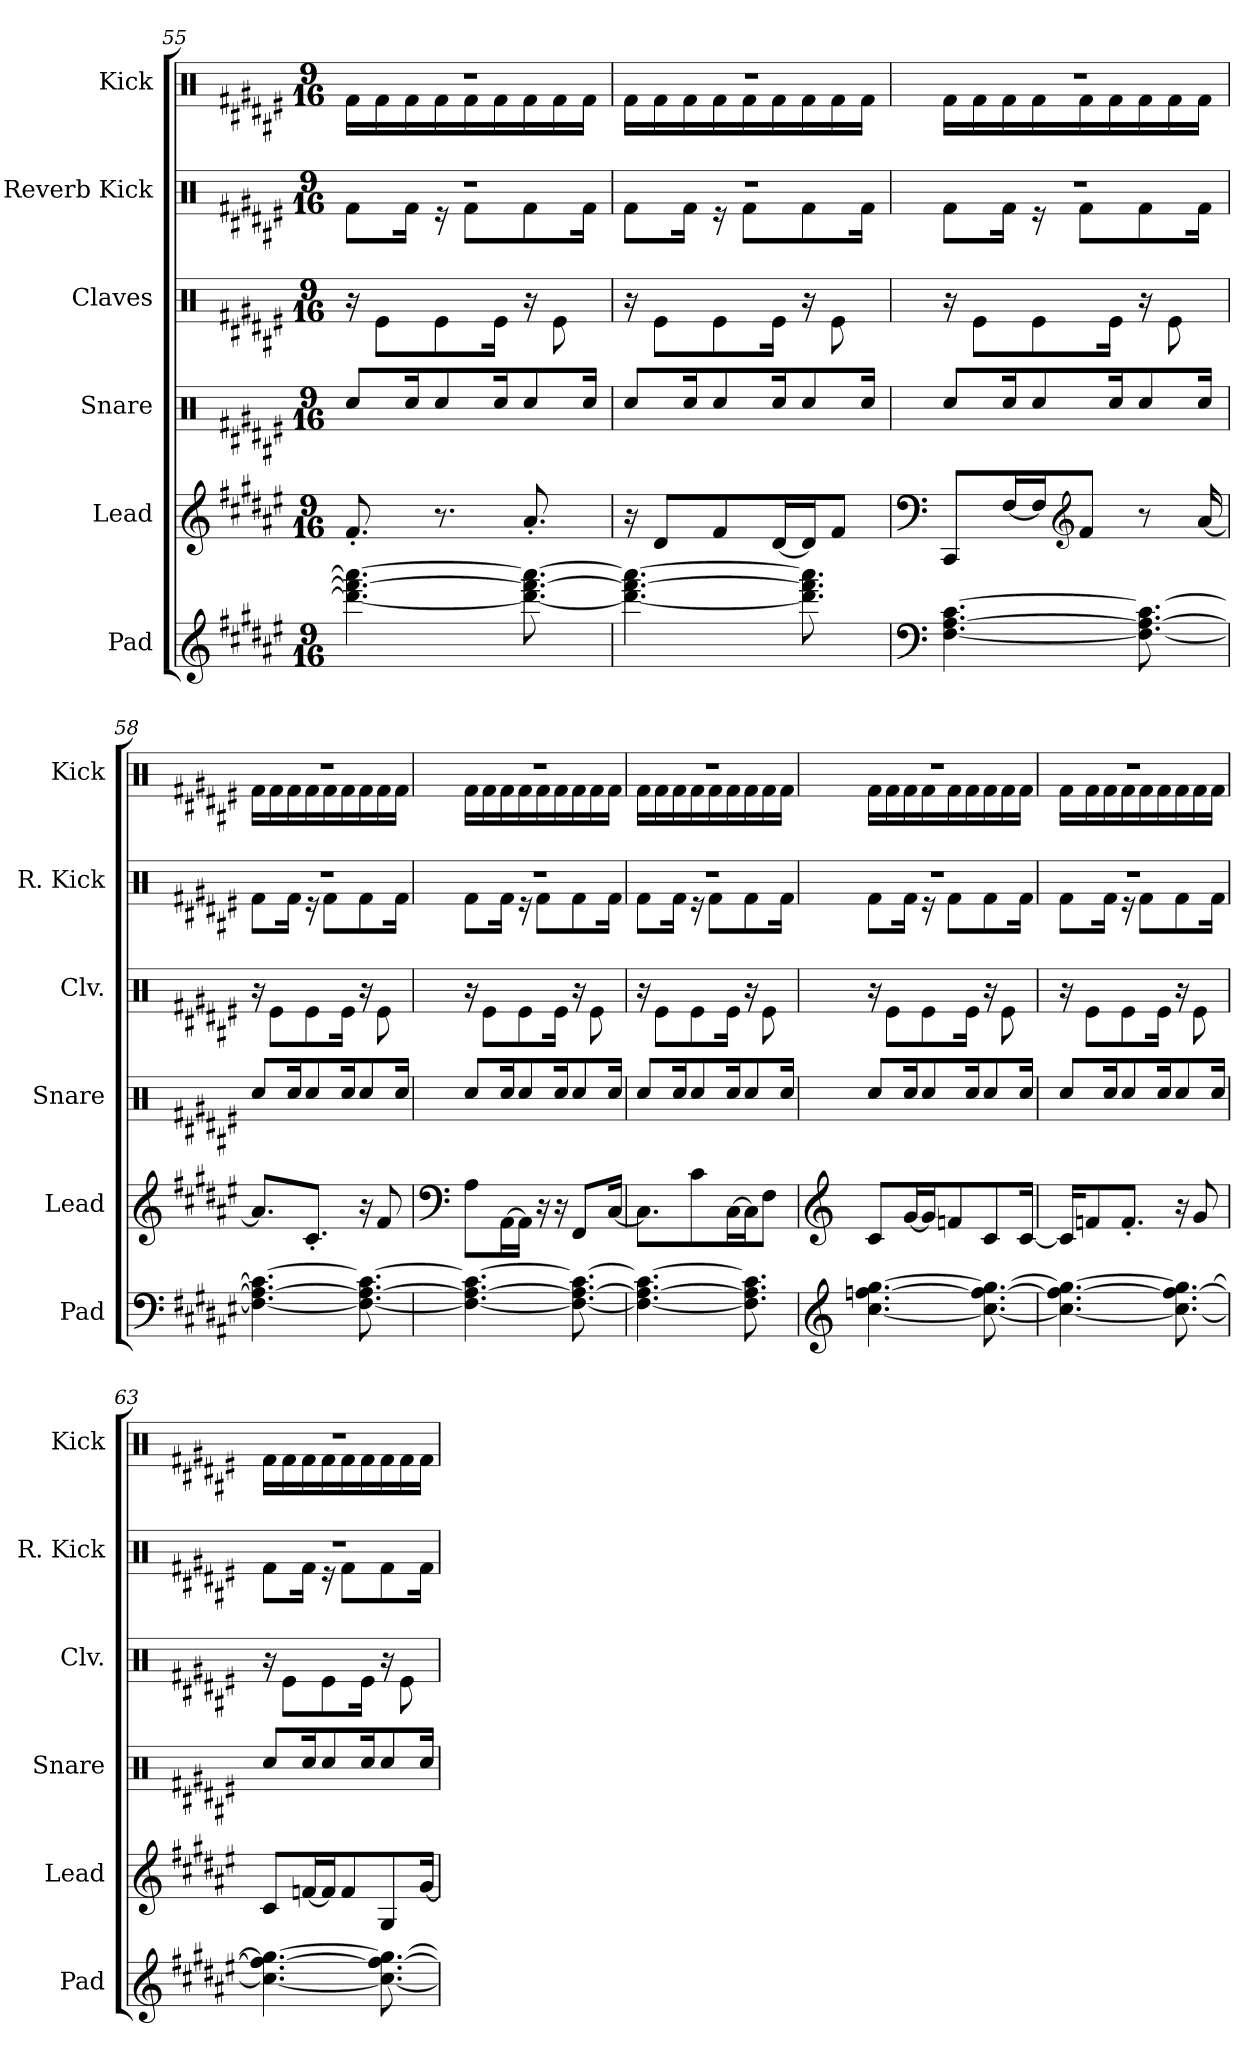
**kern	**kern	**kern	**kern	**kern	**kern
*part6	*part5	*part4	*part3	*part2	*part1
*staff6	*staff5	*staff4	*staff3	*staff2	*staff1
*I"Pad	*I"Lead	*I"Snare	*I"Claves	*I"Reverb Kick	*I"Kick
*I'Pad	*I'Lead	*I'Snare	*I'Clv.	*I'R. Kick	*I'Kick
!!LO:PB:g=z
*clefG2	*clefG2	*clefX	*clefX	*clefX	*clefX
*k[f#c#g#d#a#e#]	*k[f#c#g#d#a#e#]	*k[f#c#g#d#a#e#]	*k[f#c#g#d#a#e#]	*k[f#c#g#d#a#e#]	*k[f#c#g#d#a#e#]
*M9/16	*M9/16	*M9/16	*M9/16	*M9/16	*M9/16
=55	=55	=55	=55	=55	=55
*	*	*	*	*^	*^
4.ddd#\_ 4.fff#\_ 4.aaa#\_	8.f#'/	8Rcc/L	16r	16%9r	8Rf\L	16%9r	16Rf\LL
.	.	.	8Re\L	.	.	.	16Rf\
.	.	16Rcc/K	.	.	16Rf\Jk	.	16Rf\
.	8.r	8Rcc/	8Re\	.	16r	.	16Rf\
.	.	.	.	.	8Rf\L	.	16Rf\
.	.	16Rcc/K	16Re\Jk	.	.	.	16Rf\
8.ddd#\_ 8.fff#\_ 8.aaa#\_	8.a#'/	8Rcc/	16r	.	8Rf\	.	16Rf\
.	.	.	8Re\	.	.	.	16Rf\
.	.	16Rcc/Jk	.	.	16Rf\Jk	.	16Rf\JJ
=56	=56	=56	=56	=56	=56	=56	=56
4.ddd#\_ 4.fff#\_ 4.aaa#\_	16r	8Rcc/L	16r	16%9r	8Rf\L	16%9r	16Rf\LL
.	8d#/L	.	8Re\L	.	.	.	16Rf\
.	.	16Rcc/K	.	.	16Rf\Jk	.	16Rf\
.	8f#/	8Rcc/	8Re\	.	16r	.	16Rf\
.	.	.	.	.	8Rf\L	.	16Rf\
.	[16d#/L	16Rcc/K	16Re\Jk	.	.	.	16Rf\
8.ddd#\] 8.fff#\] 8.aaa#\]	16d#/J]	8Rcc/	16r	.	8Rf\	.	16Rf\
.	8f#/J	.	8Re\	.	.	.	16Rf\
.	.	16Rcc/Jk	.	.	16Rf\Jk	.	16Rf\JJ
=57	=57	=57	=57	=57	=57	=57	=57
*clefF4	*clefF4	*	*	*	*	*	*
[4.F#\ [4.A#\ [4.c#\	8CC#/L	8Rcc/L	16r	16%9r	8Rf\L	16%9r	16Rf\LL
.	.	.	8Re\L	.	.	.	16Rf\
.	[16F#/L	16Rcc/K	.	.	16Rf\Jk	.	16Rf\
.	16F#/J]	8Rcc/	8Re\	.	16r	.	16Rf\
*	*clefG2	*	*	*	*	*	*
.	8f#/J	.	.	.	8Rf\L	.	16Rf\
.	.	16Rcc/K	16Re\Jk	.	.	.	16Rf\
8.F#\_ 8.A#\_ 8.c#\_	8r	8Rcc/	16r	.	8Rf\	.	16Rf\
.	.	.	8Re\	.	.	.	16Rf\
.	[16a#/	16Rcc/Jk	.	.	16Rf\Jk	.	16Rf\JJ
=58	=58	=58	=58	=58	=58	=58	=58
4.F#\_ 4.A#\_ 4.c#\_	8.a#/L]	8Rcc/L	16r	16%9r	8Rf\L	16%9r	16Rf\LL
.	.	.	8Re\L	.	.	.	16Rf\
.	.	16Rcc/K	.	.	16Rf\Jk	.	16Rf\
.	8.c#'/J	8Rcc/	8Re\	.	16r	.	16Rf\
.	.	.	.	.	8Rf\L	.	16Rf\
.	.	16Rcc/K	16Re\Jk	.	.	.	16Rf\
8.F#\_ 8.A#\_ 8.c#\_	16r	8Rcc/	16r	.	8Rf\	.	16Rf\
.	8f#/	.	8Re\	.	.	.	16Rf\
.	.	16Rcc/Jk	.	.	16Rf\Jk	.	16Rf\JJ
!!LO:LB:g=z	!!
=59	=59	=59	=59	=59	=59	=59	=59
*	*clefF4	*	*	*	*	*	*
4.F#\_ 4.A#\_ 4.c#\_	8A#\L	8Rcc/L	16r	16%9r	8Rf\L	16%9r	16Rf\LL
.	.	.	8Re\L	.	.	.	16Rf\
.	[16AA#\L	16Rcc/K	.	.	16Rf\Jk	.	16Rf\
.	16AA#\JJ]	8Rcc/	8Re\	.	16r	.	16Rf\
.	16r	.	.	.	8Rf\L	.	16Rf\
.	16r	16Rcc/K	16Re\Jk	.	.	.	16Rf\
8.F#\_ 8.A#\_ 8.c#\_	8FF#/L	8Rcc/	16r	.	8Rf\	.	16Rf\
.	.	.	8Re\	.	.	.	16Rf\
.	[16C#/Jk	16Rcc/Jk	.	.	16Rf\Jk	.	16Rf\JJ
=60	=60	=60	=60	=60	=60	=60	=60
4.F#\_ 4.A#\_ 4.c#\_	8.C#\L]	8Rcc/L	16r	16%9r	8Rf\L	16%9r	16Rf\LL
.	.	.	8Re\L	.	.	.	16Rf\
.	.	16Rcc/K	.	.	16Rf\Jk	.	16Rf\
.	8c#\	8Rcc/	8Re\	.	16r	.	16Rf\
.	.	.	.	.	8Rf\L	.	16Rf\
.	[16C#\L	16Rcc/K	16Re\Jk	.	.	.	16Rf\
8.F#\] 8.A#\] 8.c#\]	16C#\J]	8Rcc/	16r	.	8Rf\	.	16Rf\
.	8F#\J	.	8Re\	.	.	.	16Rf\
.	.	16Rcc/Jk	.	.	16Rf\Jk	.	16Rf\JJ
=61	=61	=61	=61	=61	=61	=61	=61
*clefG2	*clefG2	*	*	*	*	*	*
[4.cc#\ [4.ffn\ [4.gg#\	8c#/L	8Rcc/L	16r	16%9r	8Rf\L	16%9r	16Rf\LL
.	.	.	8Re\L	.	.	.	16Rf\
.	[16g#/L	16Rcc/K	.	.	16Rf\Jk	.	16Rf\
.	16g#/J]	8Rcc/	8Re\	.	16r	.	16Rf\
.	8fn/	.	.	.	8Rf\L	.	16Rf\
.	.	16Rcc/K	16Re\Jk	.	.	.	16Rf\
8.cc#\_ 8.ff\_ 8.gg#\_	8c#/	8Rcc/	16r	.	8Rf\	.	16Rf\
.	.	.	8Re\	.	.	.	16Rf\
.	[16c#/Jk	16Rcc/Jk	.	.	16Rf\Jk	.	16Rf\JJ
=62	=62	=62	=62	=62	=62	=62	=62
4.cc#\_ 4.ff\_ 4.gg#\_	16c#/KL]	8Rcc/L	16r	16%9r	8Rf\L	16%9r	16Rf\LL
.	8fn/	.	8Re\L	.	.	.	16Rf\
.	.	16Rcc/K	.	.	16Rf\Jk	.	16Rf\
.	8.f'/J	8Rcc/	8Re\	.	16r	.	16Rf\
.	.	.	.	.	8Rf\L	.	16Rf\
.	.	16Rcc/K	16Re\Jk	.	.	.	16Rf\
8.cc#\_ 8.ff\_ 8.gg#\_	16r	8Rcc/	16r	.	8Rf\	.	16Rf\
.	8g#/	.	8Re\	.	.	.	16Rf\
.	.	16Rcc/Jk	.	.	16Rf\Jk	.	16Rf\JJ
!!LO:PB:g=z	!!
=63	=63	=63	=63	=63	=63	=63	=63
4.cc#\_ 4.ff\_ 4.gg#\_	8c#/L	8Rcc/L	16r	16%9r	8Rf\L	16%9r	16Rf\LL
.	.	.	8Re\L	.	.	.	16Rf\
.	[16fn/L	16Rcc/K	.	.	16Rf\Jk	.	16Rf\
.	16f/J]	8Rcc/	8Re\	.	16r	.	16Rf\
.	8f/	.	.	.	8Rf\L	.	16Rf\
.	.	16Rcc/K	16Re\Jk	.	.	.	16Rf\
8.cc#\_ 8.ff\_ 8.gg#\_	8G#/	8Rcc/	16r	.	8Rf\	.	16Rf\
.	.	.	8Re\	.	.	.	16Rf\
.	[16g#/Jk	16Rcc/Jk	.	.	16Rf\Jk	.	16Rf\JJ
*	*	*	*	*v	*v	*	*
*	*	*	*	*	*v	*v
=	=	=	=	=	=
*-	*-	*-	*-	*-	*-
